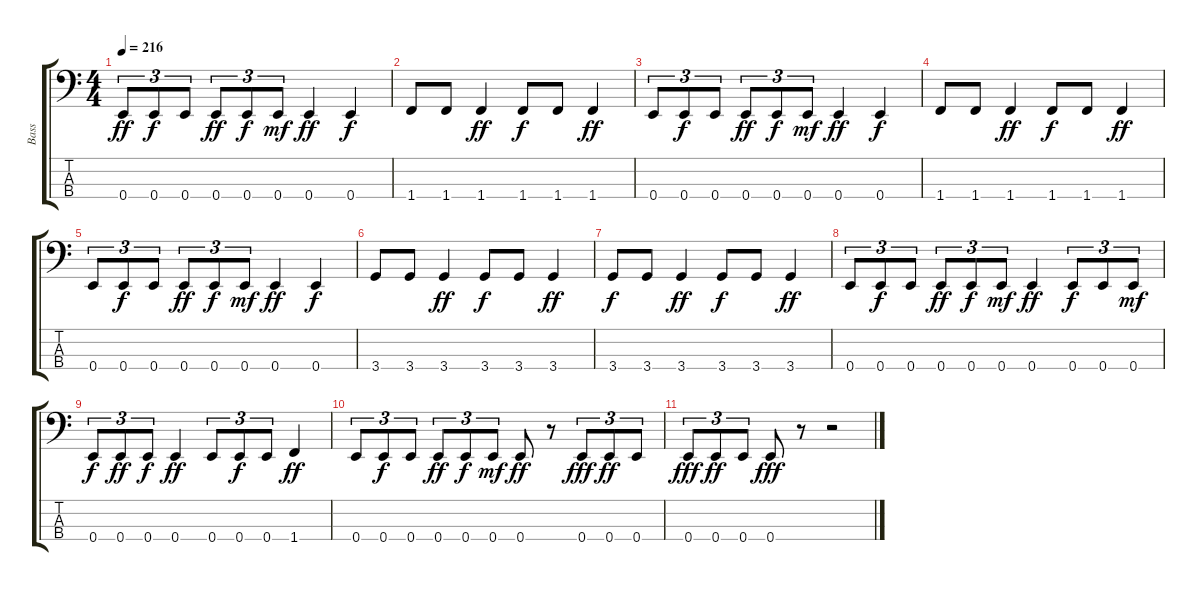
\track ("Bass" "Bass") {instrument electricbassfinger}
\staff {score tabs}
\tuning (G2 D2 A1 E1) {hide}
\ts (4 4)
\tempo 216
\clef f4
\ks c
0.4.8{tu (3 2) dy ff} 0.4.8{tu (3 2) dy f} 0.4.8{tu (3 2)} 0.4.8{tu (3 2) dy ff} 0.4.8{tu (3 2) dy f} 0.4.8{tu (3 2) dy mf} 0.4.4{dy ff} 0.4.4{dy f} |
1.4.8 1.4.8 1.4.4{dy ff} 1.4.8{dy f} 1.4.8 1.4.4{dy ff} |
0.4.8{tu (3 2)} 0.4.8{tu (3 2) dy f} 0.4.8{tu (3 2)} 0.4.8{tu (3 2) dy ff} 0.4.8{tu (3 2) dy f} 0.4.8{tu (3 2) dy mf} 0.4.4{dy ff} 0.4.4{dy f} |
1.4.8 1.4.8 1.4.4{dy ff} 1.4.8{dy f} 1.4.8 1.4.4{dy ff} |
0.4.8{tu (3 2)} 0.4.8{tu (3 2) dy f} 0.4.8{tu (3 2)} 0.4.8{tu (3 2) dy ff} 0.4.8{tu (3 2) dy f} 0.4.8{tu (3 2) dy mf} 0.4.4{dy ff} 0.4.4{dy f} |
3.4.8 3.4.8 3.4.4{dy ff} 3.4.8{dy f} 3.4.8 3.4.4{dy ff} |
3.4.8{dy f} 3.4.8 3.4.4{dy ff} 3.4.8{dy f} 3.4.8 3.4.4{dy ff} |
0.4.8{tu (3 2)} 0.4.8{tu (3 2) dy f} 0.4.8{tu (3 2)} 0.4.8{tu (3 2) dy ff} 0.4.8{tu (3 2) dy f} 0.4.8{tu (3 2) dy mf} 0.4.4{dy ff} 0.4.8{tu (3 2) dy f} 0.4.8{tu (3 2)} 0.4.8{tu (3 2) dy mf} |
0.4.8{tu (3 2) dy f} 0.4.8{tu (3 2) dy ff} 0.4.8{tu (3 2) dy f} 0.4.4{dy ff} 0.4.8{tu (3 2)} 0.4.8{tu (3 2) dy f} 0.4.8{tu (3 2)} 1.4.4{dy ff} |
0.4.8{tu (3 2)} 0.4.8{tu (3 2) dy f} 0.4.8{tu (3 2)} 0.4.8{tu (3 2) dy ff} 0.4.8{tu (3 2) dy f} 0.4.8{tu (3 2) dy mf} 0.4.8{dy ff} r.8 0.4.8{tu (3 2) dy fff} 0.4.8{tu (3 2) dy ff} 0.4.8{tu (3 2)} |
0.4.8{tu (3 2) dy fff} 0.4.8{tu (3 2) dy ff} 0.4.8{tu (3 2)} 0.4.8{dy fff} r.8 r.2
